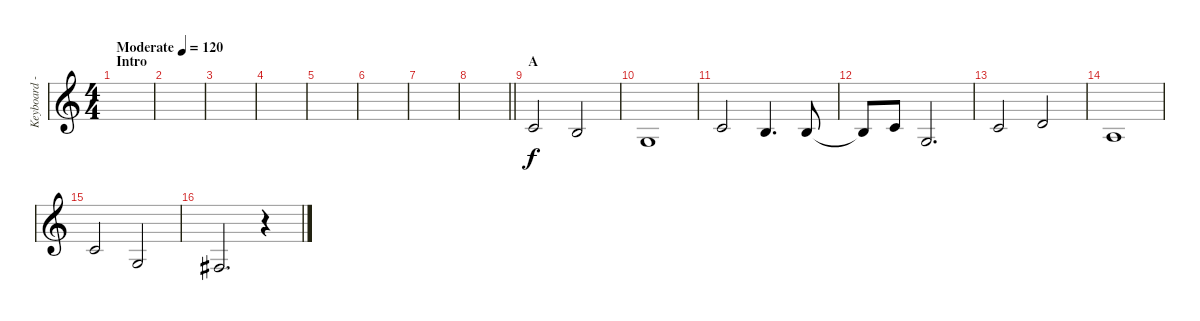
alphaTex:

\track ("Keyboard - Lead A" "Keyboard -") {instrument lead2sawtooth}
\staff {score}
\tuning (E4 B3 G3 D3 A2 D2) {hide}
\ts (4 4)
\section ("" "Intro")
\tempo (120 "Moderate")
\clef g2
\ks c
|
|
|
|
|
|
|
\barLineRight lightlight
|
\section ("" "A")
1.2.2 0.2.2 |
0.3.1 |
1.2.2 0.2.4{d} 0.2.8 |
0.2{t}.8 1.2.8 0.3.2{d} |
1.2.2 3.2.2 |
2.3.1 |
1.2.2 0.3.2 |
4.4.2{d} r.4
